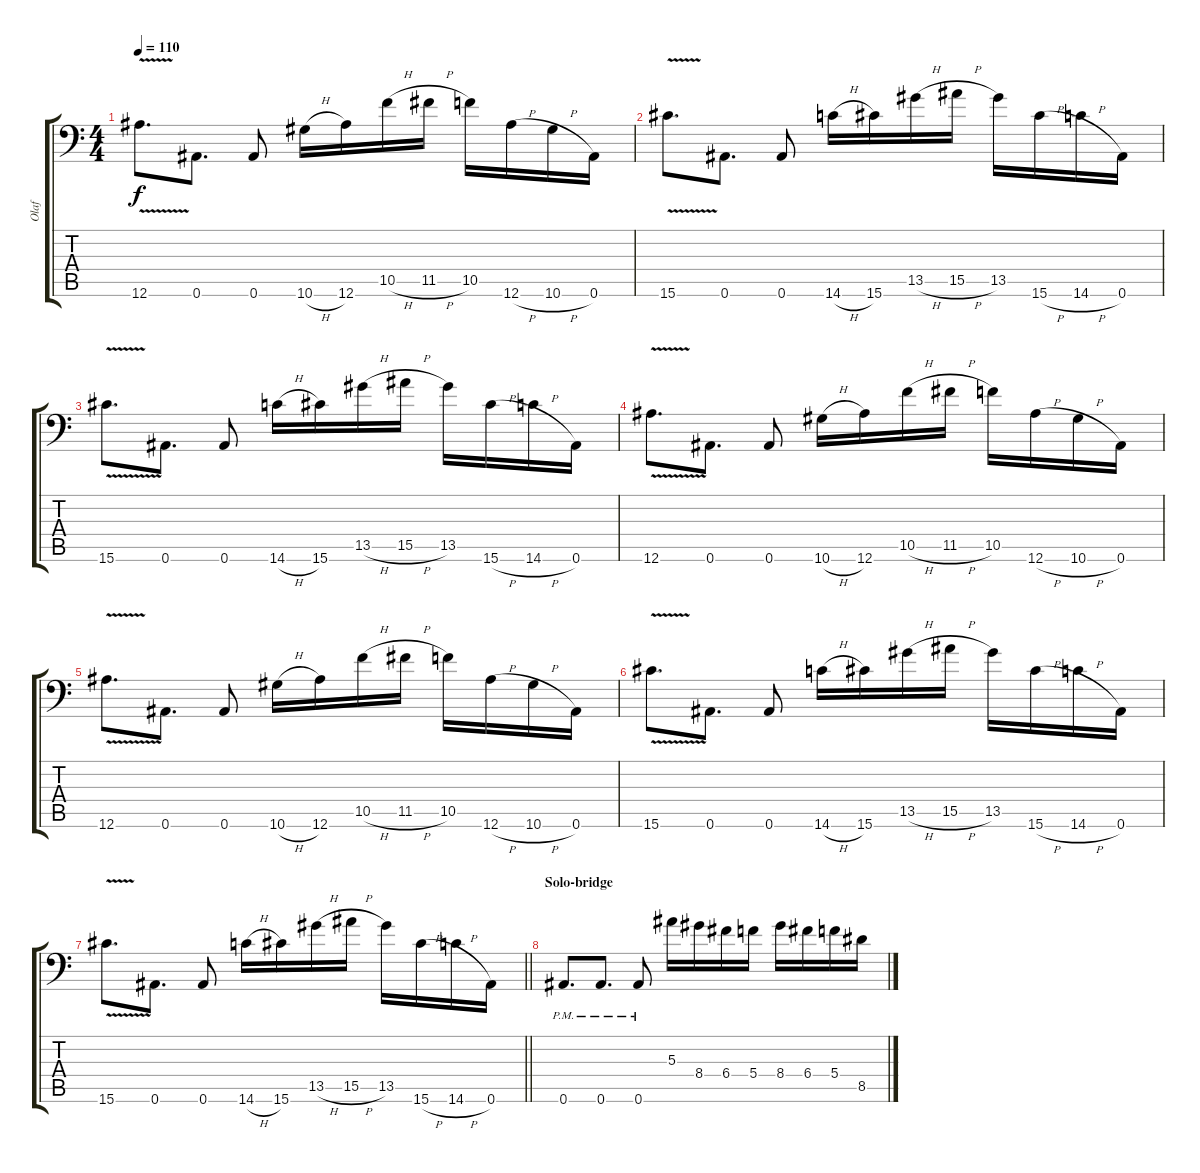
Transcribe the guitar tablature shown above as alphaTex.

\track ("Olaf" "Olaf") {instrument overdrivenguitar}
\staff {score tabs}
\tuning (D4 A3 F3 C3 G2 Bb1) {hide}
\ts (4 4)
\tempo 110
\clef f4
\ks c
12.6{v}.8{d dy f} 0.6.8{d} 0.6.8 10.6{h}.16 12.6.16 10.5{h}.16 11.5{h}.16 10.5.16 12.6{h}.16 10.6{h}.16 0.6.16 |
15.6{v}.8{d} 0.6.8{d} 0.6.8 14.6{h}.16 15.6.16 13.5{h}.16 15.5{h}.16 13.5.16 15.6{h}.16 14.6{h}.16 0.6.16 |
15.6{v}.8{d} 0.6.8{d} 0.6.8 14.6{h}.16 15.6.16 13.5{h}.16 15.5{h}.16 13.5.16 15.6{h}.16 14.6{h}.16 0.6.16 |
12.6{v}.8{d} 0.6.8{d} 0.6.8 10.6{h}.16 12.6.16 10.5{h}.16 11.5{h}.16 10.5.16 12.6{h}.16 10.6{h}.16 0.6.16 |
12.6{v}.8{d} 0.6.8{d} 0.6.8 10.6{h}.16 12.6.16 10.5{h}.16 11.5{h}.16 10.5.16 12.6{h}.16 10.6{h}.16 0.6.16 |
15.6{v}.8{d} 0.6.8{d} 0.6.8 14.6{h}.16 15.6.16 13.5{h}.16 15.5{h}.16 13.5.16 15.6{h}.16 14.6{h}.16 0.6.16 |
\barLineRight lightlight
15.6{v}.8{d} 0.6.8{d} 0.6.8 14.6{h}.16 15.6.16 13.5{h}.16 15.5{h}.16 13.5.16 15.6{h}.16 14.6{h}.16 0.6.16 |
\section ("" "Solo-bridge")
0.6{pm}.8{d} 0.6{pm}.8{d} 0.6{pm}.8 5.3.16 8.4.16 6.4.16 5.4.16 8.4.16 6.4.16 5.4.16 8.5.16
